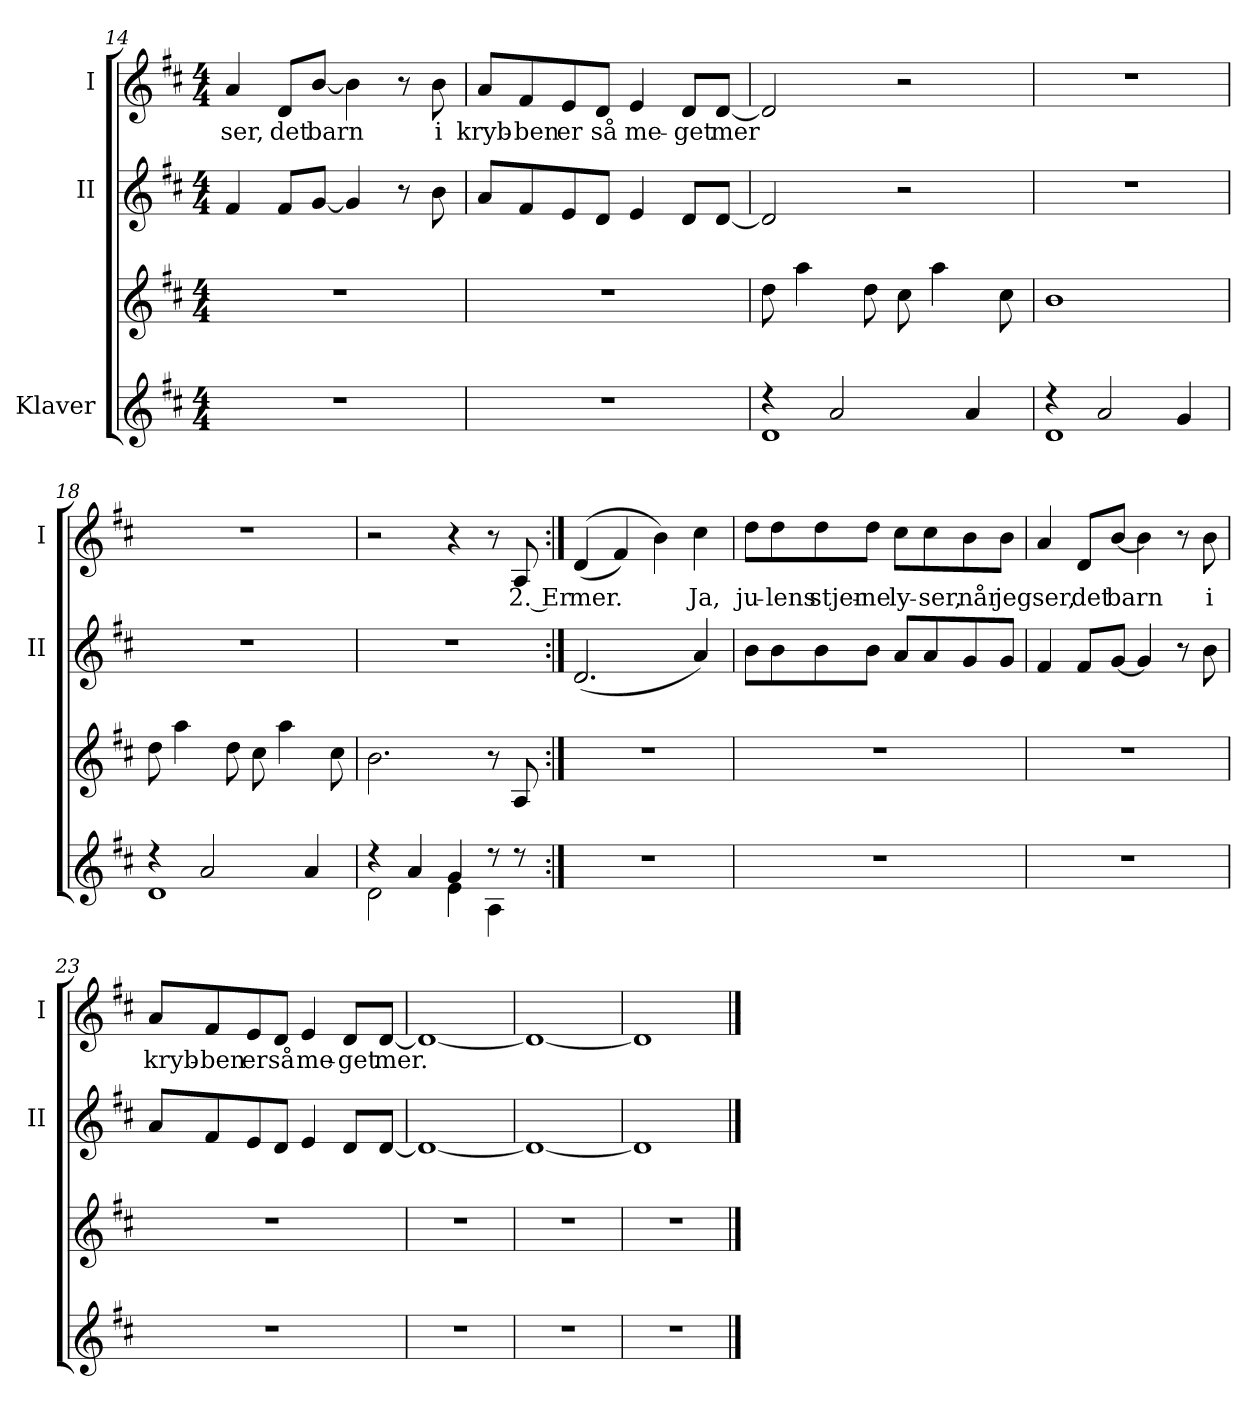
**kern	**kern	**kern	**kern	**text
*part3	*part3	*part2	*part1	*part1
*staff4	*staff3	*staff2	*staff1	*staff1
*I"Klaver	*	*I"II	*I"I	*
*	*	*I'II	*I'I	*
*clefG2	*clefG2	*clefG2	*clefG2	*
*k[f#c#]	*k[f#c#]	*k[f#c#]	*k[f#c#]	*
*M4/4	*M4/4	*M4/4	*M4/4	*
=14	=14	=14	=14	=14
!	!	!	!	!LO:LY:b
1r	1r	4f#/	4a/	ser,
!	!	!	!	!LO:LY:b
.	.	8f#/L	8d/L	det
!	!	!	!	!LO:LY:b
.	.	[8g/J	[8b/J	barn
.	.	4g/]	4b\]	.
.	.	8r	8r	.
!	!	!	!	!LO:LY:b
.	.	8b\	8b\	i
=15	=15	=15	=15	=15
!	!	!	!	!LO:LY:b
1r	1r	8a/L	8a/L	kryb-
!	!	!	!	!LO:LY:b
.	.	8f#/	8f#/	-ben
!	!	!	!	!LO:LY:b
.	.	8e/	8e/	er
!	!	!	!	!LO:LY:b
.	.	8d/J	8d/J	så
!	!	!	!	!LO:LY:b
.	.	4e/	4e/	me-
!	!	!	!	!LO:LY:b
.	.	8d/L	8d/L	-get
!	!	!	!	!LO:LY:b
.	.	[8d/J	[8d/J	mer
!!LO:PB:g=z
=16	=16	=16	=16	=16
*^	*	*	*	*
4r	1d	8dd\	2d/]	2d/]	.
.	.	4aa\	.	.	.
2a/	.	.	.	.	.
.	.	8dd\	.	.	.
.	.	8cc#\	2r	2r	.
.	.	4aa\	.	.	.
4a/	.	.	.	.	.
.	.	8cc#\	.	.	.
=17	=17	=17	=17	=17	=17
4r	1d	1b	1r	1r	.
2a/	.	.	.	.	.
4g/	.	.	.	.	.
=18	=18	=18	=18	=18	=18
4r	1d	8dd\	1r	1r	.
.	.	4aa\	.	.	.
2a/	.	.	.	.	.
.	.	8dd\	.	.	.
.	.	8cc#\	.	.	.
.	.	4aa\	.	.	.
4a/	.	.	.	.	.
.	.	8cc#\	.	.	.
=19	=19	=19	=19	=19	=19
4r	2d\	2.b\	1r	2r	.
4a/	.	.	.	.	.
4g/	4e\	.	.	4r	.
8r	4A\	8r	.	8r	.
!	!	!	!	!	!LO:LY:b
8r	.	8A/	.	8A/	2. Er
*v	*v	*	*	*	*
!!LO:LB:g=z
=20:|!	=20:|!	=20:|!	=20:|!	=20:|!
!	!	!	!	!LO:LY:b
1r	1r	(2.d/	((4d/	mer.
.	.	.	4f#/)	.
.	.	.	4b\)	.
!	!	!	!	!LO:LY:b
.	.	4a/)	4cc#\	Ja,
=21	=21	=21	=21	=21
!	!	!	!	!LO:LY:b
1r	1r	8b\L	8dd\L	ju-
!	!	!	!	!LO:LY:b
.	.	8b\	8dd\	-lens
!	!	!	!	!LO:LY:b
.	.	8b\	8dd\	stjer-
!	!	!	!	!LO:LY:b
.	.	8b\J	8dd\J	-ne
!	!	!	!	!LO:LY:b
.	.	8a/L	8cc#\L	ly-
!	!	!	!	!LO:LY:b
.	.	8a/	8cc#\	-ser,
!	!	!	!	!LO:LY:b
.	.	8g/	8b\	når
!	!	!	!	!LO:LY:b
.	.	8g/J	8b\J	jeg
=22	=22	=22	=22	=22
!	!	!	!	!LO:LY:b
1r	1r	4f#/	4a/	ser,
!	!	!	!	!LO:LY:b
.	.	8f#/L	8d/L	det
!	!	!	!	!LO:LY:b
.	.	[8g/J	[8b/J	barn
.	.	4g/]	4b\]	.
.	.	8r	8r	.
!	!	!	!	!LO:LY:b
.	.	8b\	8b\	i
=23	=23	=23	=23	=23
!	!	!	!	!LO:LY:b
1r	1r	8a/L	8a/L	kryb-
!	!	!	!	!LO:LY:b
.	.	8f#/	8f#/	-ben
!	!	!	!	!LO:LY:b
.	.	8e/	8e/	er
!	!	!	!	!LO:LY:b
.	.	8d/J	8d/J	så
!	!	!	!	!LO:LY:b
.	.	4e/	4e/	me-
!	!	!	!	!LO:LY:b
.	.	8d/L	8d/L	-get
!	!	!	!	!LO:LY:b
.	.	[8d/J	[8d/J	mer.
=24	=24	=24	=24	=24
1r	1r	1d_	1d_	.
!!LO:LB:g=z
=25	=25	=25	=25	=25
1r	1r	1d_	1d_	.
=26	=26	=26	=26	=26
1r	1r	1d]	1d]	.
==	==	==	==	==
*-	*-	*-	*-	*-
